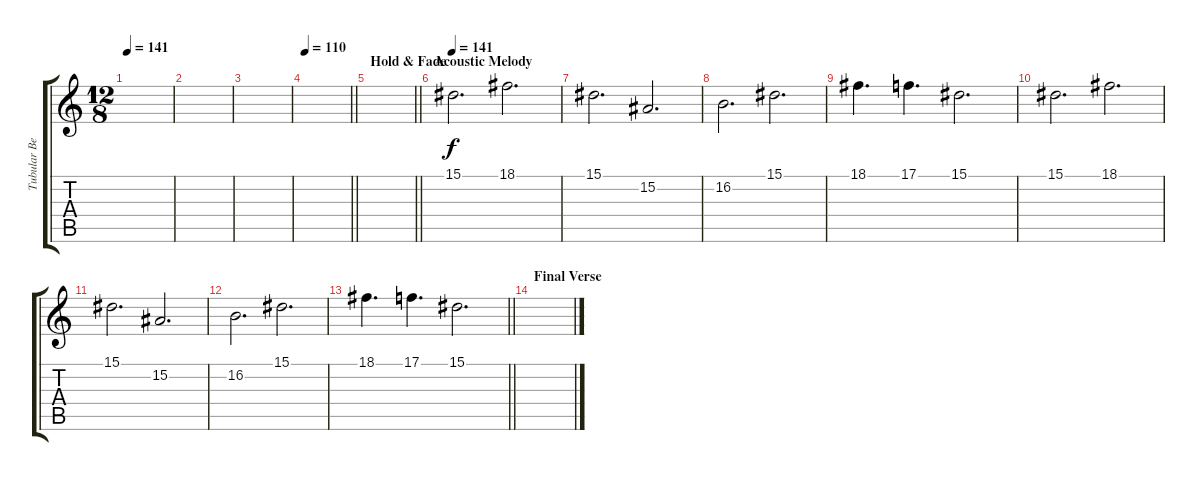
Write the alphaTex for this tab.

\track ("Tubular Bell" "Tubular Be") {instrument tubularbells}
\staff {score tabs}
\tuning (C4 G3 Eb3 Bb2 F2 C2) {hide}
\ts (12 8)
\tempo 141
\clef g2
\ks c
|
|
|
\tempo 110
\barLineRight lightlight
|
\section ("" "Hold & Fade")
\barLineRight lightlight
|
\section ("" "Acoustic Melody")
\tempo 141
15.1.2{d} 18.1.2{d} |
15.1.2{d} 15.2.2{d} |
16.2.2{d} 15.1.2{d} |
18.1.4{d} 17.1.4{d} 15.1.2{d} |
15.1.2{d} 18.1.2{d} |
15.1.2{d} 15.2.2{d} |
16.2.2{d} 15.1.2{d} |
\barLineRight lightlight
18.1.4{d} 17.1.4{d} 15.1.2{d} |
\section ("" "Final Verse")
